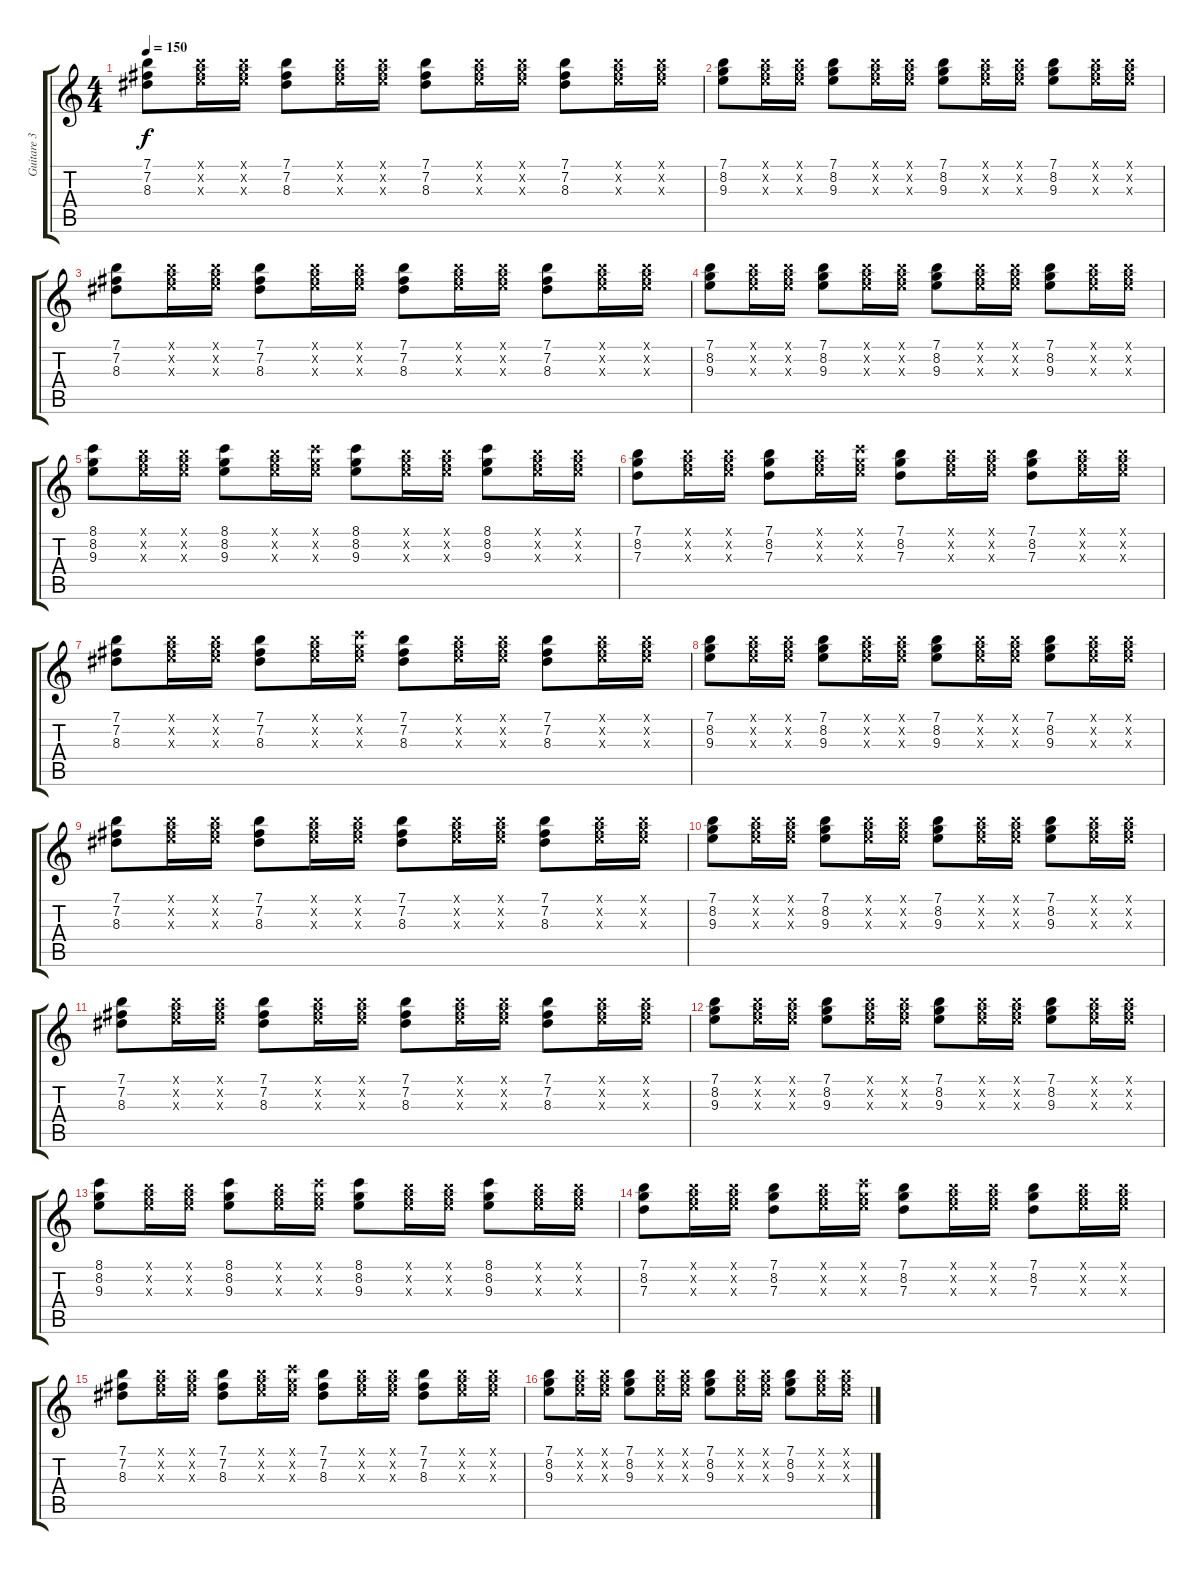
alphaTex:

\track ("Guitare 3" "Guitare 3") {instrument electricguitarclean}
\staff {score tabs}
\tuning (E4 B3 G3 D3 A2 D2) {hide}
\ts (4 4)
\tempo 150
\clef g2
\ks c
(7.1 7.2 8.3).8{dy f} (7.1{x} 8.2{x} 9.3{x}).16 (7.1{x} 8.2{x} 9.3{x}).16 (7.1 7.2 8.3).8 (7.1{x} 8.2{x} 9.3{x}).16 (7.1{x} 8.2{x} 9.3{x}).16 (7.1 7.2 8.3).8 (7.1{x} 8.2{x} 9.3{x}).16 (7.1{x} 8.2{x} 9.3{x}).16 (7.1 7.2 8.3).8 (7.1{x} 8.2{x} 9.3{x}).16 (7.1{x} 8.2{x} 9.3{x}).16 |
(7.1 8.2 9.3).8 (7.1{x} 8.2{x} 9.3{x}).16 (7.1{x} 8.2{x} 9.3{x}).16 (7.1 8.2 9.3).8 (7.1{x} 8.2{x} 9.3{x}).16 (7.1{x} 8.2{x} 9.3{x}).16 (7.1 8.2 9.3).8 (7.1{x} 8.2{x} 9.3{x}).16 (7.1{x} 8.2{x} 9.3{x}).16 (7.1 8.2 9.3).8 (7.1{x} 8.2{x} 9.3{x}).16 (7.1{x} 8.2{x} 9.3{x}).16 |
(7.1 7.2 8.3).8 (7.1{x} 8.2{x} 9.3{x}).16 (7.1{x} 8.2{x} 9.3{x}).16 (7.1 7.2 8.3).8 (7.1{x} 8.2{x} 9.3{x}).16 (7.1{x} 8.2{x} 9.3{x}).16 (7.1 7.2 8.3).8 (7.1{x} 8.2{x} 9.3{x}).16 (7.1{x} 8.2{x} 9.3{x}).16 (7.1 7.2 8.3).8 (7.1{x} 8.2{x} 9.3{x}).16 (7.1{x} 8.2{x} 9.3{x}).16 |
(7.1 8.2 9.3).8 (7.1{x} 8.2{x} 9.3{x}).16 (7.1{x} 8.2{x} 9.3{x}).16 (7.1 8.2 9.3).8 (7.1{x} 8.2{x} 9.3{x}).16 (7.1{x} 8.2{x} 9.3{x}).16 (7.1 8.2 9.3).8 (7.1{x} 8.2{x} 9.3{x}).16 (7.1{x} 8.2{x} 9.3{x}).16 (7.1 8.2 9.3).8 (7.1{x} 8.2{x} 9.3{x}).16 (7.1{x} 8.2{x} 9.3{x}).16 |
(8.1 8.2 9.3).8 (7.1{x} 8.2{x} 9.3{x}).16 (7.1{x} 8.2{x} 9.3{x}).16 (8.1 8.2 9.3).8 (7.1{x} 8.2{x} 9.3{x}).16 (8.1{x} 8.2{x} 9.3{x}).16 (8.1 8.2 9.3).8 (7.1{x} 8.2{x} 9.3{x}).16 (7.1{x} 8.2{x} 9.3{x}).16 (8.1 8.2 9.3).8 (7.1{x} 8.2{x} 9.3{x}).16 (7.1{x} 8.2{x} 9.3{x}).16 |
(7.1 8.2 7.3).8 (7.1{x} 8.2{x} 9.3{x}).16 (7.1{x} 8.2{x} 9.3{x}).16 (7.1 8.2 7.3).8 (7.1{x} 8.2{x} 9.3{x}).16 (8.1{x} 8.2{x} 9.3{x}).16 (7.1 8.2 7.3).8 (7.1{x} 8.2{x} 9.3{x}).16 (7.1{x} 8.2{x} 9.3{x}).16 (7.1 8.2 7.3).8 (7.1{x} 8.2{x} 9.3{x}).16 (7.1{x} 8.2{x} 9.3{x}).16 |
(7.1 7.2 8.3).8 (7.1{x} 8.2{x} 9.3{x}).16 (7.1{x} 8.2{x} 9.3{x}).16 (7.1 7.2 8.3).8 (7.1{x} 8.2{x} 9.3{x}).16 (8.1{x} 8.2{x} 9.3{x}).16 (7.1 7.2 8.3).8 (7.1{x} 8.2{x} 9.3{x}).16 (7.1{x} 8.2{x} 9.3{x}).16 (7.1 7.2 8.3).8 (7.1{x} 8.2{x} 9.3{x}).16 (7.1{x} 8.2{x} 9.3{x}).16 |
(7.1 8.2 9.3).8 (7.1{x} 8.2{x} 9.3{x}).16 (7.1{x} 8.2{x} 9.3{x}).16 (7.1 8.2 9.3).8 (7.1{x} 8.2{x} 9.3{x}).16 (7.1{x} 8.2{x} 9.3{x}).16 (7.1 8.2 9.3).8 (7.1{x} 8.2{x} 9.3{x}).16 (7.1{x} 8.2{x} 9.3{x}).16 (7.1 8.2 9.3).8 (7.1{x} 8.2{x} 9.3{x}).16 (7.1{x} 8.2{x} 9.3{x}).16 |
(7.1 7.2 8.3).8 (7.1{x} 8.2{x} 9.3{x}).16 (7.1{x} 8.2{x} 9.3{x}).16 (7.1 7.2 8.3).8 (7.1{x} 8.2{x} 9.3{x}).16 (7.1{x} 8.2{x} 9.3{x}).16 (7.1 7.2 8.3).8 (7.1{x} 8.2{x} 9.3{x}).16 (7.1{x} 8.2{x} 9.3{x}).16 (7.1 7.2 8.3).8 (7.1{x} 8.2{x} 9.3{x}).16 (7.1{x} 8.2{x} 9.3{x}).16 |
(7.1 8.2 9.3).8 (7.1{x} 8.2{x} 9.3{x}).16 (7.1{x} 8.2{x} 9.3{x}).16 (7.1 8.2 9.3).8 (7.1{x} 8.2{x} 9.3{x}).16 (7.1{x} 8.2{x} 9.3{x}).16 (7.1 8.2 9.3).8 (7.1{x} 8.2{x} 9.3{x}).16 (7.1{x} 8.2{x} 9.3{x}).16 (7.1 8.2 9.3).8 (7.1{x} 8.2{x} 9.3{x}).16 (7.1{x} 8.2{x} 9.3{x}).16 |
(7.1 7.2 8.3).8 (7.1{x} 8.2{x} 9.3{x}).16 (7.1{x} 8.2{x} 9.3{x}).16 (7.1 7.2 8.3).8 (7.1{x} 8.2{x} 9.3{x}).16 (7.1{x} 8.2{x} 9.3{x}).16 (7.1 7.2 8.3).8 (7.1{x} 8.2{x} 9.3{x}).16 (7.1{x} 8.2{x} 9.3{x}).16 (7.1 7.2 8.3).8 (7.1{x} 8.2{x} 9.3{x}).16 (7.1{x} 8.2{x} 9.3{x}).16 |
(7.1 8.2 9.3).8 (7.1{x} 8.2{x} 9.3{x}).16 (7.1{x} 8.2{x} 9.3{x}).16 (7.1 8.2 9.3).8 (7.1{x} 8.2{x} 9.3{x}).16 (7.1{x} 8.2{x} 9.3{x}).16 (7.1 8.2 9.3).8 (7.1{x} 8.2{x} 9.3{x}).16 (7.1{x} 8.2{x} 9.3{x}).16 (7.1 8.2 9.3).8 (7.1{x} 8.2{x} 9.3{x}).16 (7.1{x} 8.2{x} 9.3{x}).16 |
(8.1 8.2 9.3).8 (7.1{x} 8.2{x} 9.3{x}).16 (7.1{x} 8.2{x} 9.3{x}).16 (8.1 8.2 9.3).8 (7.1{x} 8.2{x} 9.3{x}).16 (8.1{x} 8.2{x} 9.3{x}).16 (8.1 8.2 9.3).8 (7.1{x} 8.2{x} 9.3{x}).16 (7.1{x} 8.2{x} 9.3{x}).16 (8.1 8.2 9.3).8 (7.1{x} 8.2{x} 9.3{x}).16 (7.1{x} 8.2{x} 9.3{x}).16 |
(7.1 8.2 7.3).8 (7.1{x} 8.2{x} 9.3{x}).16 (7.1{x} 8.2{x} 9.3{x}).16 (7.1 8.2 7.3).8 (7.1{x} 8.2{x} 9.3{x}).16 (8.1{x} 8.2{x} 9.3{x}).16 (7.1 8.2 7.3).8 (7.1{x} 8.2{x} 9.3{x}).16 (7.1{x} 8.2{x} 9.3{x}).16 (7.1 8.2 7.3).8 (7.1{x} 8.2{x} 9.3{x}).16 (7.1{x} 8.2{x} 9.3{x}).16 |
(7.1 7.2 8.3).8 (7.1{x} 8.2{x} 9.3{x}).16 (7.1{x} 8.2{x} 9.3{x}).16 (7.1 7.2 8.3).8 (7.1{x} 8.2{x} 9.3{x}).16 (8.1{x} 8.2{x} 9.3{x}).16 (7.1 7.2 8.3).8 (7.1{x} 8.2{x} 9.3{x}).16 (7.1{x} 8.2{x} 9.3{x}).16 (7.1 7.2 8.3).8 (7.1{x} 8.2{x} 9.3{x}).16 (7.1{x} 8.2{x} 9.3{x}).16 |
(7.1 8.2 9.3).8 (7.1{x} 8.2{x} 9.3{x}).16 (7.1{x} 8.2{x} 9.3{x}).16 (7.1 8.2 9.3).8 (7.1{x} 8.2{x} 9.3{x}).16 (7.1{x} 8.2{x} 9.3{x}).16 (7.1 8.2 9.3).8 (7.1{x} 8.2{x} 9.3{x}).16 (7.1{x} 8.2{x} 9.3{x}).16 (7.1 8.2 9.3).8 (7.1{x} 8.2{x} 9.3{x}).16 (7.1{x} 8.2{x} 9.3{x}).16
